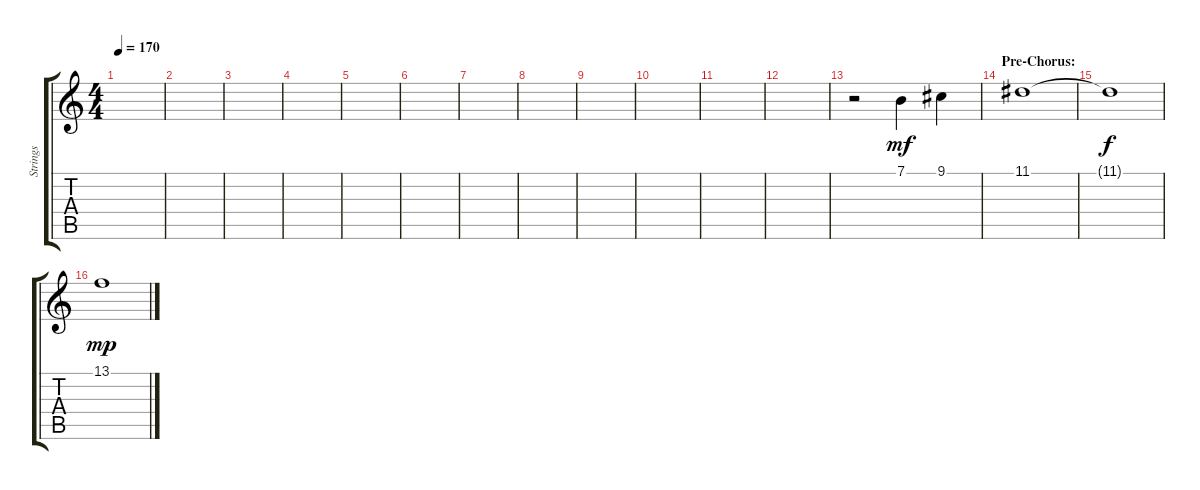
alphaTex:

\track ("Strings" "Strings") {instrument stringensemble1}
\staff {score tabs}
\tuning (E4 B3 G3 D3 A2 E2) {hide}
\ts (4 4)
\tempo 170
\clef g2
\ks c
|
|
|
|
|
|
|
|
|
|
|
|
r.2 7.1.4{dy mf} 9.1.4 |
\section ("" "Pre-Chorus:")
11.1.1 |
11.1{t}.1{dy f} |
13.1.1{dy mp}
